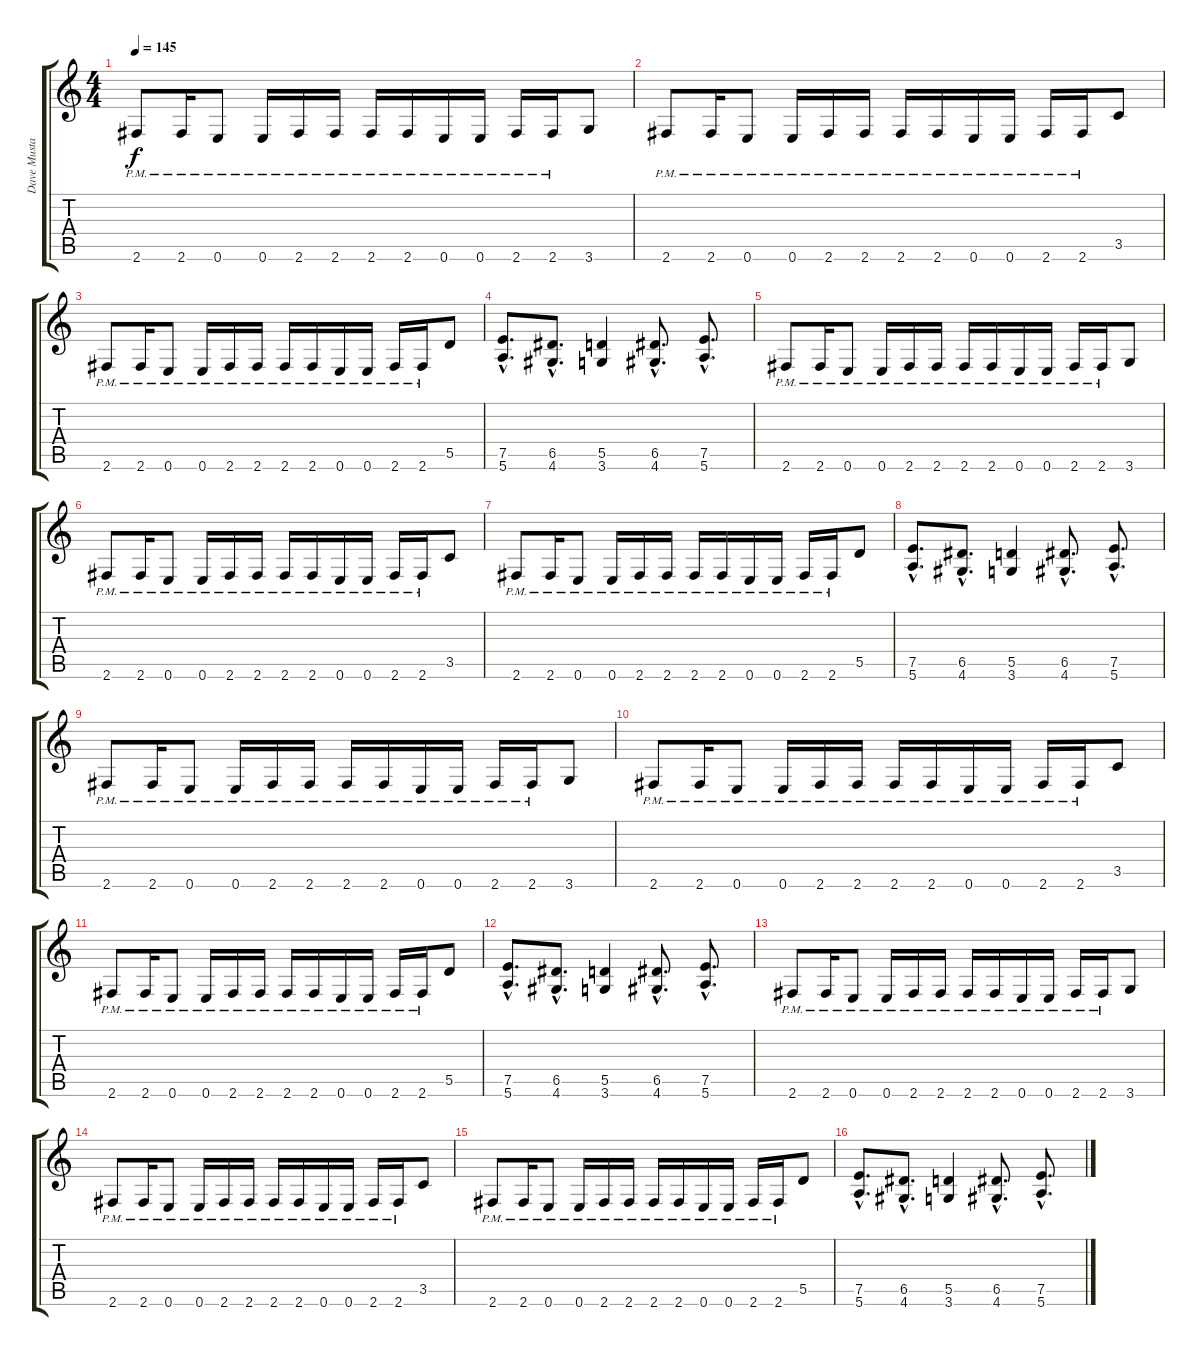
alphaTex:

\track ("Dave Mustaine" "Dave Musta") {instrument distortionguitar}
\staff {score tabs}
\tuning (E4 B3 G3 D3 A2 E2) {hide}
\ts (4 4)
\tempo 145
\clef g2
\ks c
2.6{pm}.8{dy f instrument distortionguitar} 2.6{pm}.16 0.6{pm}.8 0.6{pm}.16 2.6{pm}.16 2.6{pm}.16 2.6{pm}.16 2.6{pm}.16 0.6{pm}.16 0.6{pm}.16 2.6{pm}.16 2.6{pm}.16 3.6.8 |
2.6{pm}.8 2.6{pm}.16 0.6{pm}.8 0.6{pm}.16 2.6{pm}.16 2.6{pm}.16 2.6{pm}.16 2.6{pm}.16 0.6{pm}.16 0.6{pm}.16 2.6{pm}.16 2.6{pm}.16 3.5.8 |
2.6{pm}.8 2.6{pm}.16 0.6{pm}.8 0.6{pm}.16 2.6{pm}.16 2.6{pm}.16 2.6{pm}.16 2.6{pm}.16 0.6{pm}.16 0.6{pm}.16 2.6{pm}.16 2.6{pm}.16 5.5.8 |
(7.5{hac} 5.6{hac}).8{d} (6.5{hac} 4.6{hac}).8{d} (5.5 3.6).4 (6.5{hac} 4.6{hac}).8{d} (7.5{hac} 5.6{hac}).8{d} |
2.6{pm}.8 2.6{pm}.16 0.6{pm}.8 0.6{pm}.16 2.6{pm}.16 2.6{pm}.16 2.6{pm}.16 2.6{pm}.16 0.6{pm}.16 0.6{pm}.16 2.6{pm}.16 2.6{pm}.16 3.6.8 |
2.6{pm}.8 2.6{pm}.16 0.6{pm}.8 0.6{pm}.16 2.6{pm}.16 2.6{pm}.16 2.6{pm}.16 2.6{pm}.16 0.6{pm}.16 0.6{pm}.16 2.6{pm}.16 2.6{pm}.16 3.5.8 |
2.6{pm}.8 2.6{pm}.16 0.6{pm}.8 0.6{pm}.16 2.6{pm}.16 2.6{pm}.16 2.6{pm}.16 2.6{pm}.16 0.6{pm}.16 0.6{pm}.16 2.6{pm}.16 2.6{pm}.16 5.5.8 |
(7.5{hac} 5.6{hac}).8{d} (6.5{hac} 4.6{hac}).8{d} (5.5 3.6).4 (6.5{hac} 4.6{hac}).8{d} (7.5{hac} 5.6{hac}).8{d} |
2.6{pm}.8 2.6{pm}.16 0.6{pm}.8 0.6{pm}.16 2.6{pm}.16 2.6{pm}.16 2.6{pm}.16 2.6{pm}.16 0.6{pm}.16 0.6{pm}.16 2.6{pm}.16 2.6{pm}.16 3.6.8 |
2.6{pm}.8 2.6{pm}.16 0.6{pm}.8 0.6{pm}.16 2.6{pm}.16 2.6{pm}.16 2.6{pm}.16 2.6{pm}.16 0.6{pm}.16 0.6{pm}.16 2.6{pm}.16 2.6{pm}.16 3.5.8 |
2.6{pm}.8 2.6{pm}.16 0.6{pm}.8 0.6{pm}.16 2.6{pm}.16 2.6{pm}.16 2.6{pm}.16 2.6{pm}.16 0.6{pm}.16 0.6{pm}.16 2.6{pm}.16 2.6{pm}.16 5.5.8 |
(7.5{hac} 5.6{hac}).8{d} (6.5{hac} 4.6{hac}).8{d} (5.5 3.6).4 (6.5{hac} 4.6{hac}).8{d} (7.5{hac} 5.6{hac}).8{d} |
2.6{pm}.8 2.6{pm}.16 0.6{pm}.8 0.6{pm}.16 2.6{pm}.16 2.6{pm}.16 2.6{pm}.16 2.6{pm}.16 0.6{pm}.16 0.6{pm}.16 2.6{pm}.16 2.6{pm}.16 3.6.8 |
2.6{pm}.8 2.6{pm}.16 0.6{pm}.8 0.6{pm}.16 2.6{pm}.16 2.6{pm}.16 2.6{pm}.16 2.6{pm}.16 0.6{pm}.16 0.6{pm}.16 2.6{pm}.16 2.6{pm}.16 3.5.8 |
2.6{pm}.8 2.6{pm}.16 0.6{pm}.8 0.6{pm}.16 2.6{pm}.16 2.6{pm}.16 2.6{pm}.16 2.6{pm}.16 0.6{pm}.16 0.6{pm}.16 2.6{pm}.16 2.6{pm}.16 5.5.8 |
(7.5{hac} 5.6{hac}).8{d} (6.5{hac} 4.6{hac}).8{d} (5.5 3.6).4 (6.5{hac} 4.6{hac}).8{d} (7.5{hac} 5.6{hac}).8{d}
